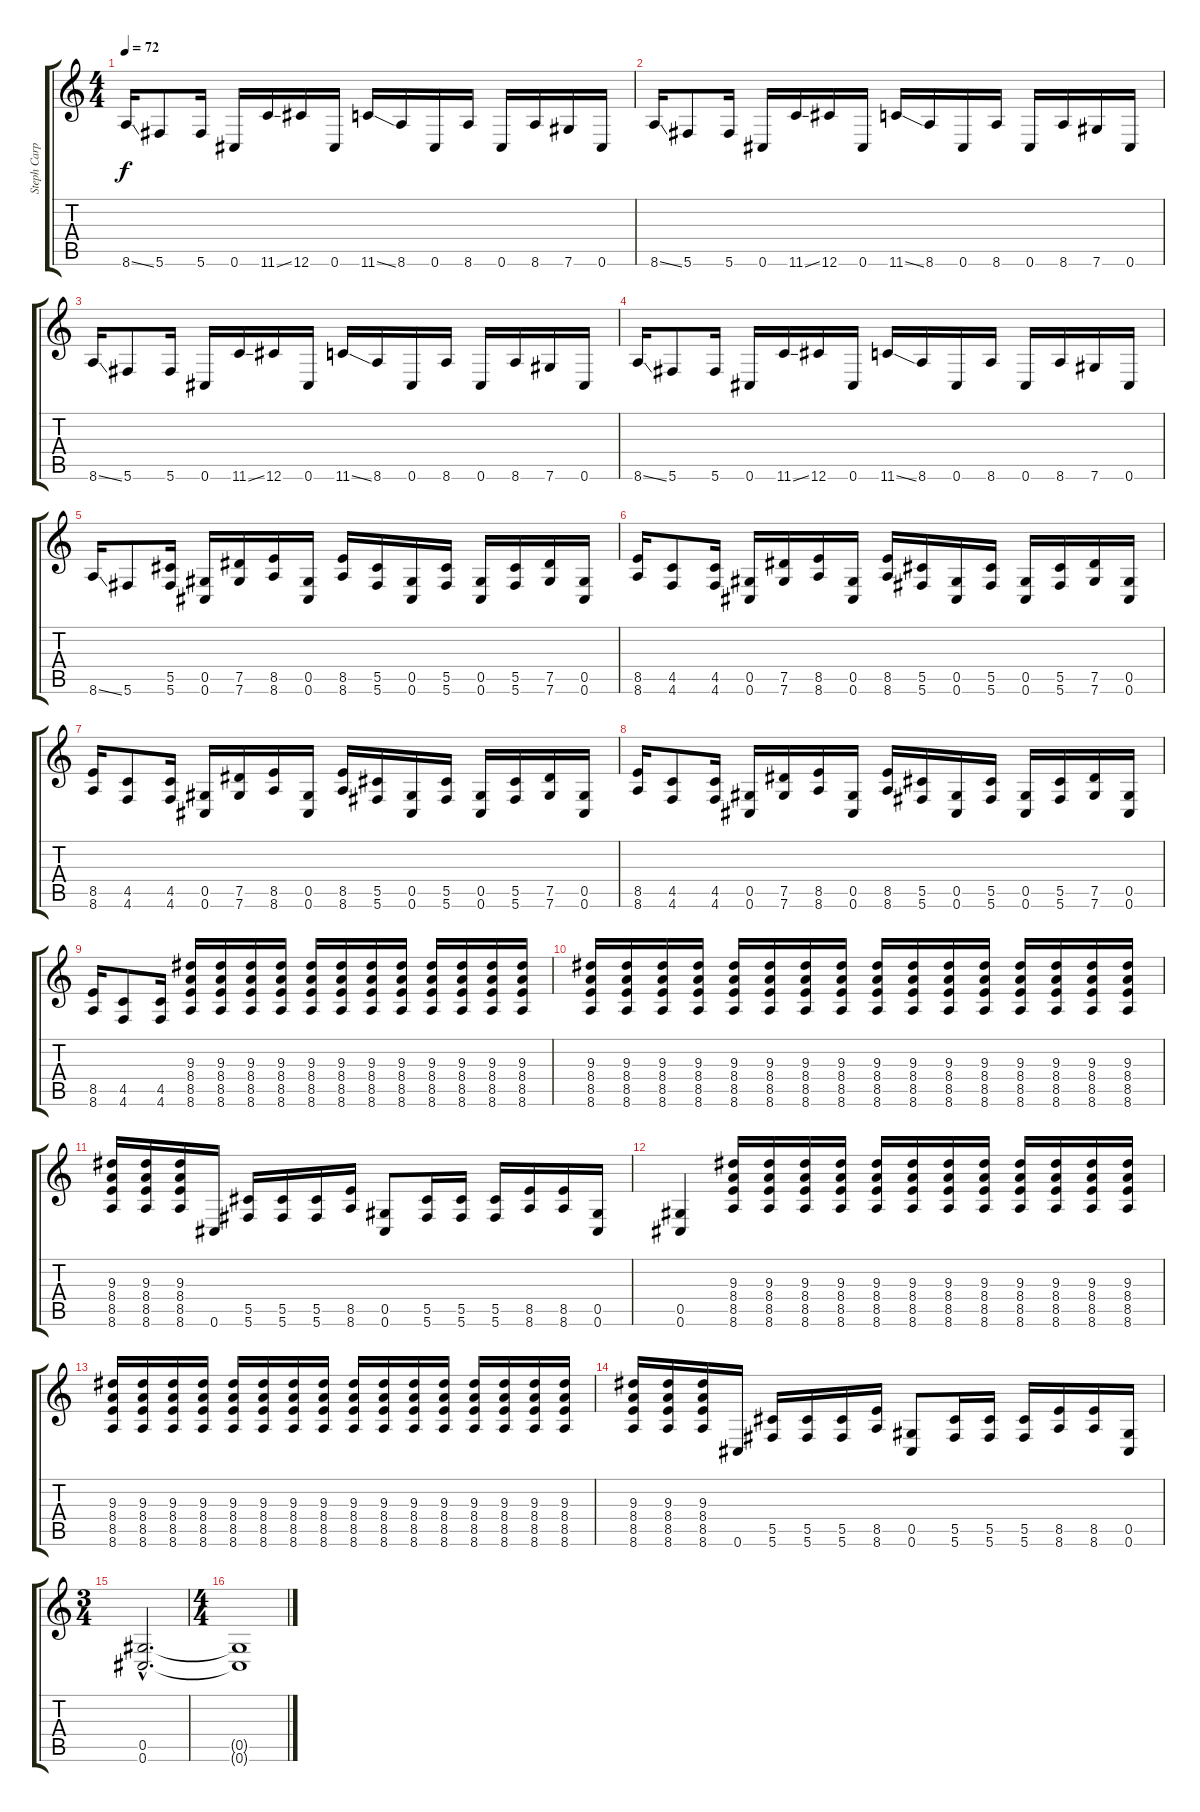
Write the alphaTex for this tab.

\track ("Steph Carpenter [guitar]" "Steph Carp") {instrument distortionguitar}
\staff {score tabs}
\tuning (Eb4 Bb3 Gb3 Db3 Ab2 Db2) {hide}
\ts (4 4)
\tempo 72
\clef g2
\ks c
8.6{ss}.16{dy f} 5.6.8 5.6.16 0.6.16 11.6{ss}.16 12.6.16 0.6.16 11.6{ss}.16 8.6.16 0.6.16 8.6.16 0.6.16 8.6.16 7.6.16 0.6.16 |
8.6{ss}.16 5.6.8 5.6.16 0.6.16 11.6{ss}.16 12.6.16 0.6.16 11.6{ss}.16 8.6.16 0.6.16 8.6.16 0.6.16 8.6.16 7.6.16 0.6.16 |
8.6{ss}.16 5.6.8 5.6.16 0.6.16 11.6{ss}.16 12.6.16 0.6.16 11.6{ss}.16 8.6.16 0.6.16 8.6.16 0.6.16 8.6.16 7.6.16 0.6.16 |
8.6{ss}.16 5.6.8 5.6.16 0.6.16 11.6{ss}.16 12.6.16 0.6.16 11.6{ss}.16 8.6.16 0.6.16 8.6.16 0.6.16 8.6.16 7.6.16 0.6.16 |
8.6{ss}.16 5.6.8 (5.5 5.6).16 (0.5 0.6).16 (7.5 7.6).16 (8.5 8.6).16 (0.5 0.6).16 (8.5 8.6).16 (5.5 5.6).16 (0.5 0.6).16 (5.5 5.6).16 (0.5 0.6).16 (5.5 5.6).16 (7.5 7.6).16 (0.5 0.6).16 |
(8.5 8.6).16 (4.5 4.6).8 (4.5 4.6).16 (0.5 0.6).16 (7.5 7.6).16 (8.5 8.6).16 (0.5 0.6).16 (8.5 8.6).16 (5.5 5.6).16 (0.5 0.6).16 (5.5 5.6).16 (0.5 0.6).16 (5.5 5.6).16 (7.5 7.6).16 (0.5 0.6).16 |
(8.5 8.6).16 (4.5 4.6).8 (4.5 4.6).16 (0.5 0.6).16 (7.5 7.6).16 (8.5 8.6).16 (0.5 0.6).16 (8.5 8.6).16 (5.5 5.6).16 (0.5 0.6).16 (5.5 5.6).16 (0.5 0.6).16 (5.5 5.6).16 (7.5 7.6).16 (0.5 0.6).16 |
(8.5 8.6).16 (4.5 4.6).8 (4.5 4.6).16 (0.5 0.6).16 (7.5 7.6).16 (8.5 8.6).16 (0.5 0.6).16 (8.5 8.6).16 (5.5 5.6).16 (0.5 0.6).16 (5.5 5.6).16 (0.5 0.6).16 (5.5 5.6).16 (7.5 7.6).16 (0.5 0.6).16 |
(8.5 8.6).16 (4.5 4.6).8 (4.5 4.6).16 (9.3 8.4 8.5 8.6).16 (9.3 8.4 8.5 8.6).16 (9.3 8.4 8.5 8.6).16 (9.3 8.4 8.5 8.6).16 (9.3 8.4 8.5 8.6).16 (9.3 8.4 8.5 8.6).16 (9.3 8.4 8.5 8.6).16 (9.3 8.4 8.5 8.6).16 (9.3 8.4 8.5 8.6).16 (9.3 8.4 8.5 8.6).16 (9.3 8.4 8.5 8.6).16 (9.3 8.4 8.5 8.6).16 |
(9.3 8.4 8.5 8.6).16 (9.3 8.4 8.5 8.6).16 (9.3 8.4 8.5 8.6).16 (9.3 8.4 8.5 8.6).16 (9.3 8.4 8.5 8.6).16 (9.3 8.4 8.5 8.6).16 (9.3 8.4 8.5 8.6).16 (9.3 8.4 8.5 8.6).16 (9.3 8.4 8.5 8.6).16 (9.3 8.4 8.5 8.6).16 (9.3 8.4 8.5 8.6).16 (9.3 8.4 8.5 8.6).16 (9.3 8.4 8.5 8.6).16 (9.3 8.4 8.5 8.6).16 (9.3 8.4 8.5 8.6).16 (9.3 8.4 8.5 8.6).16 |
(9.3 8.4 8.5 8.6).16 (9.3 8.4 8.5 8.6).16 (9.3 8.4 8.5 8.6).16 0.6.16 (5.5 5.6).16 (5.5 5.6).16 (5.5 5.6).16 (8.5 8.6).16 (0.5 0.6).8 (5.5 5.6).16 (5.5 5.6).16 (5.5 5.6).16 (8.5 8.6).16 (8.5 8.6).16 (0.5 0.6).16 |
(0.5 0.6).4 (9.3 8.4 8.5 8.6).16 (9.3 8.4 8.5 8.6).16 (9.3 8.4 8.5 8.6).16 (9.3 8.4 8.5 8.6).16 (9.3 8.4 8.5 8.6).16 (9.3 8.4 8.5 8.6).16 (9.3 8.4 8.5 8.6).16 (9.3 8.4 8.5 8.6).16 (9.3 8.4 8.5 8.6).16 (9.3 8.4 8.5 8.6).16 (9.3 8.4 8.5 8.6).16 (9.3 8.4 8.5 8.6).16 |
(9.3 8.4 8.5 8.6).16 (9.3 8.4 8.5 8.6).16 (9.3 8.4 8.5 8.6).16 (9.3 8.4 8.5 8.6).16 (9.3 8.4 8.5 8.6).16 (9.3 8.4 8.5 8.6).16 (9.3 8.4 8.5 8.6).16 (9.3 8.4 8.5 8.6).16 (9.3 8.4 8.5 8.6).16 (9.3 8.4 8.5 8.6).16 (9.3 8.4 8.5 8.6).16 (9.3 8.4 8.5 8.6).16 (9.3 8.4 8.5 8.6).16 (9.3 8.4 8.5 8.6).16 (9.3 8.4 8.5 8.6).16 (9.3 8.4 8.5 8.6).16 |
(9.3 8.4 8.5 8.6).16 (9.3 8.4 8.5 8.6).16 (9.3 8.4 8.5 8.6).16 0.6.16 (5.5 5.6).16 (5.5 5.6).16 (5.5 5.6).16 (8.5 8.6).16 (0.5 0.6).8 (5.5 5.6).16 (5.5 5.6).16 (5.5 5.6).16 (8.5 8.6).16 (8.5 8.6).16 (0.5 0.6).16 |
\ts (3 4)
(0.5{hac} 0.6{hac}).2{d} |
\ts (4 4)
(0.5{t} 0.6{t}).1
